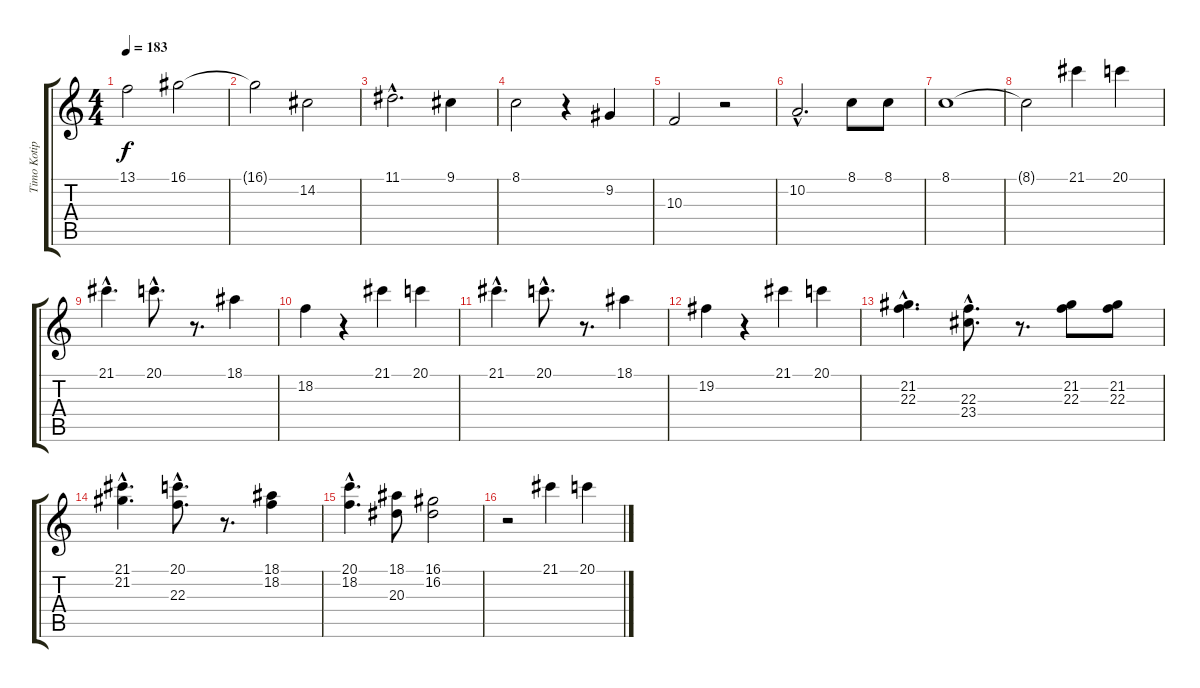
\track ("Timo Kotipelto" "Timo Kotip") {instrument lead3calliope}
\staff {score tabs}
\tuning (E4 B3 G3 D3 A2 E2) {hide}
\ts (4 4)
\tempo 183
\clef g2
\ks c
13.1.2{dy f} 16.1.2 |
16.1{t}.2 14.2.2 |
11.1{hac}.2{d} 9.1.4 |
8.1.2 r.4 9.2.4 |
10.3.2 r.2 |
10.2{hac}.2{d} 8.1.8 8.1.8 |
8.1.1 |
8.1{t}.2 21.1.4 20.1.4 |
21.1{hac}.4{d} 20.1{hac}.8{d} r.8{d} 18.1.4 |
18.2.4 r.4 21.1.4 20.1.4 |
21.1{hac}.4{d} 20.1{hac}.8{d} r.8{d} 18.1.4 |
19.2.4 r.4 21.1.4 20.1.4 |
(21.2{hac} 22.3{hac}).4{d} (22.3{hac} 23.4{hac}).8{d} r.8{d} (21.2 22.3).8 (21.2 22.3).8 |
(21.1{hac} 21.2{hac}).4{d} (20.1{hac} 22.3{hac}).8{d} r.8{d} (18.1 18.2).4 |
(20.1{hac} 18.2{hac}).4{d} (18.1 20.3).8 (16.1 16.2).2 |
r.2 21.1.4 20.1.4
